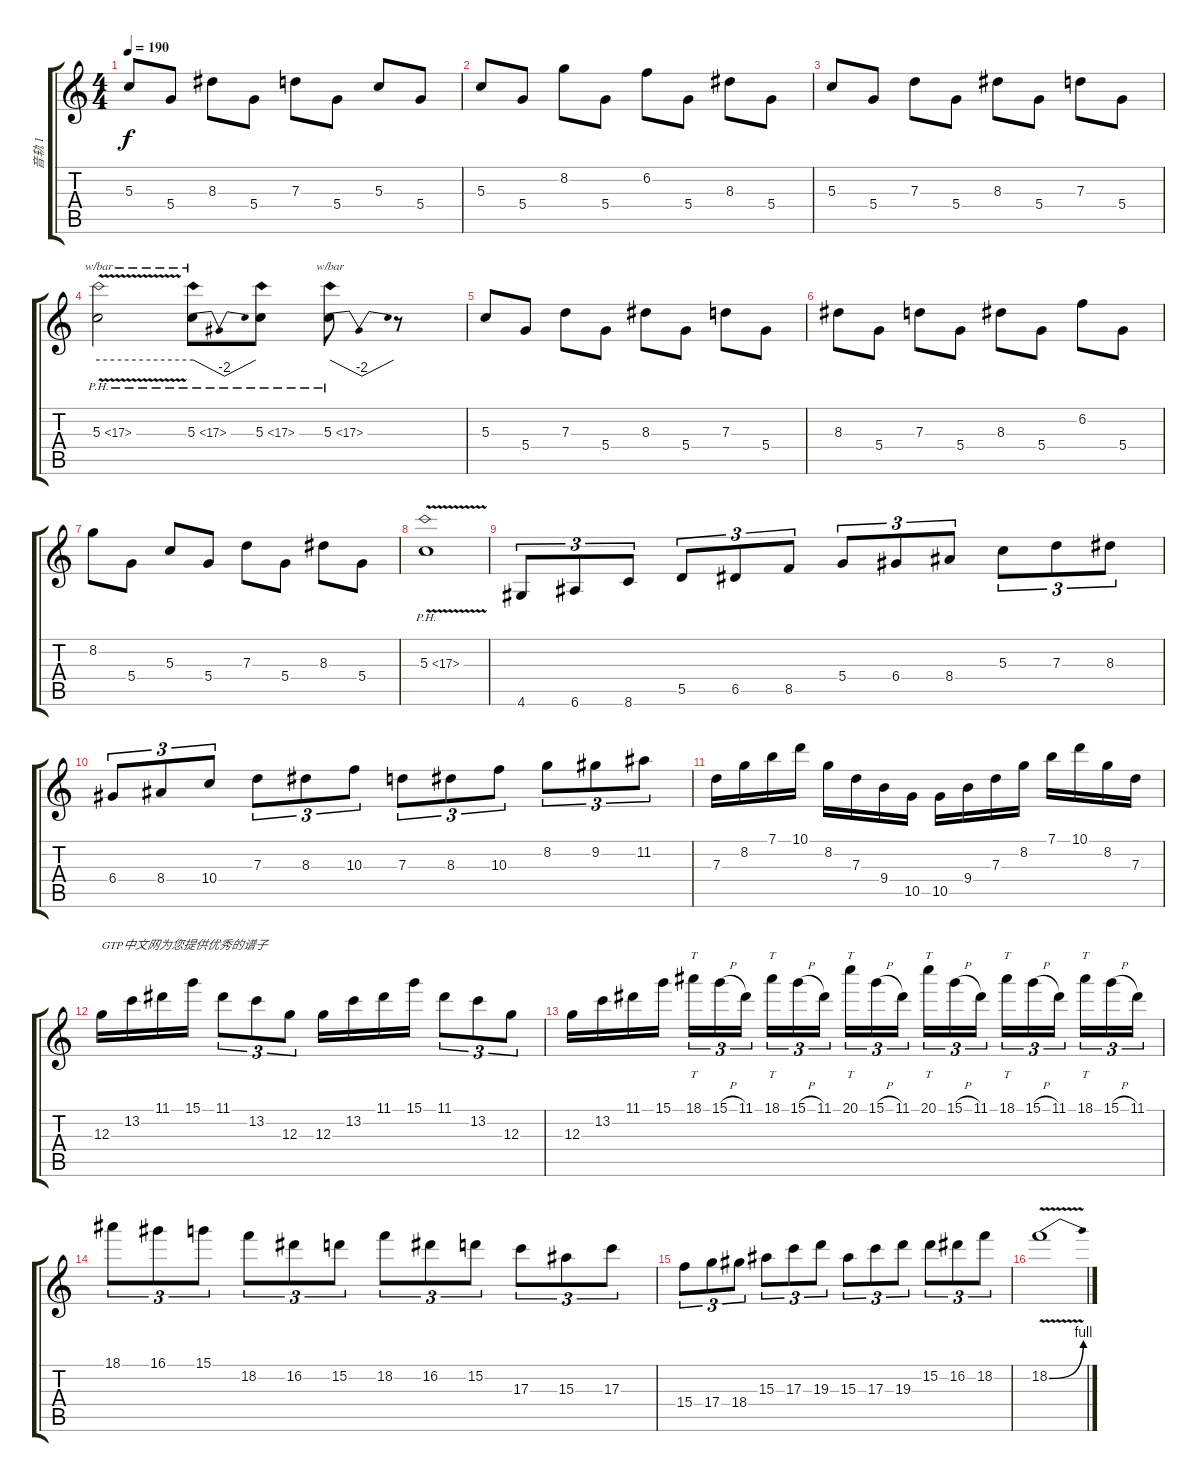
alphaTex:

\track ("音轨 1" "音轨 1") {instrument overdrivenguitar}
\staff {score tabs}
\tuning (E4 B3 G3 D3 A2 E2) {hide}
\ts (4 4)
\tempo 190
\clef g2
\ks c
5.3.8{dy f} 5.4.8 8.3.8 5.4.8 7.3.8 5.4.8 5.3.8 5.4.8 |
5.3.8 5.4.8 8.2.8 5.4.8 6.2.8 5.4.8 8.3.8 5.4.8 |
5.3.8 5.4.8 7.3.8 5.4.8 8.3.8 5.4.8 7.3.8 5.4.8 |
5.3{ph 12 v}.2{tbe (hold default 0 0 60 0)} 5.3{ph 12}.8{tbe (dip default 0 0 30 -8 60 0)} 5.3{ph 12}.8 5.3{ph 12}.8{tbe (dip default 0 0 30 -8 60 0)} r.8 |
5.3.8 5.4.8 7.3.8 5.4.8 8.3.8 5.4.8 7.3.8 5.4.8 |
8.3.8 5.4.8 7.3.8 5.4.8 8.3.8 5.4.8 6.2.8 5.4.8 |
8.2.8 5.4.8 5.3.8 5.4.8 7.3.8 5.4.8 8.3.8 5.4.8 |
5.3{ph 12 v}.1 |
4.6.8{tu (3 2)} 6.6.8{tu (3 2)} 8.6.8{tu (3 2)} 5.5.8{tu (3 2)} 6.5.8{tu (3 2)} 8.5.8{tu (3 2)} 5.4.8{tu (3 2)} 6.4.8{tu (3 2)} 8.4.8{tu (3 2)} 5.3.8{tu (3 2)} 7.3.8{tu (3 2)} 8.3.8{tu (3 2)} |
6.4.8{tu (3 2)} 8.4.8{tu (3 2)} 10.4.8{tu (3 2)} 7.3.8{tu (3 2)} 8.3.8{tu (3 2)} 10.3.8{tu (3 2)} 7.3.8{tu (3 2)} 8.3.8{tu (3 2)} 10.3.8{tu (3 2)} 8.2.8{tu (3 2)} 9.2.8{tu (3 2)} 11.2.8{tu (3 2)} |
7.3.16 8.2.16 7.1.16 10.1.16 8.2.16 7.3.16 9.4.16 10.5.16 10.5.16 9.4.16 7.3.16 8.2.16 7.1.16 10.1.16 8.2.16 7.3.16 |
12.3.16{txt "GTP中文网为您提供优秀的谱子"} 13.2.16 11.1.16 15.1.16 11.1.8{tu (3 2)} 13.2.8{tu (3 2)} 12.3.8{tu (3 2)} 12.3.16 13.2.16 11.1.16 15.1.16 11.1.8{tu (3 2)} 13.2.8{tu (3 2)} 12.3.8{tu (3 2)} |
12.3.16 13.2.16 11.1.16 15.1.16 18.1.16{tt tu (3 2)} 15.1{h}.16{tu (3 2)} 11.1.16{tu (3 2) beam splitsecondary} 18.1.16{tt tu (3 2)} 15.1{h}.16{tu (3 2)} 11.1.16{tu (3 2)} 20.1.16{tt tu (3 2)} 15.1{h}.16{tu (3 2)} 11.1.16{tu (3 2) beam splitsecondary} 20.1.16{tt tu (3 2)} 15.1{h}.16{tu (3 2)} 11.1.16{tu (3 2)} 18.1.16{tt tu (3 2)} 15.1{h}.16{tu (3 2)} 11.1.16{tu (3 2) beam splitsecondary} 18.1.16{tt tu (3 2)} 15.1{h}.16{tu (3 2)} 11.1.16{tu (3 2)} |
18.1.8{tu (3 2)} 16.1.8{tu (3 2)} 15.1.8{tu (3 2)} 18.2.8{tu (3 2)} 16.2.8{tu (3 2)} 15.2.8{tu (3 2)} 18.2.8{tu (3 2)} 16.2.8{tu (3 2)} 15.2.8{tu (3 2)} 17.3.8{tu (3 2)} 15.3.8{tu (3 2)} 17.3.8{tu (3 2)} |
15.4.8{tu (3 2)} 17.4.8{tu (3 2)} 18.4.8{tu (3 2)} 15.3.8{tu (3 2)} 17.3.8{tu (3 2)} 19.3.8{tu (3 2)} 15.3.8{tu (3 2)} 17.3.8{tu (3 2)} 19.3.8{tu (3 2)} 15.2.8{tu (3 2)} 16.2.8{tu (3 2)} 18.2.8{tu (3 2)} |
18.2{be (bend 0 0 60 4) v}.1
